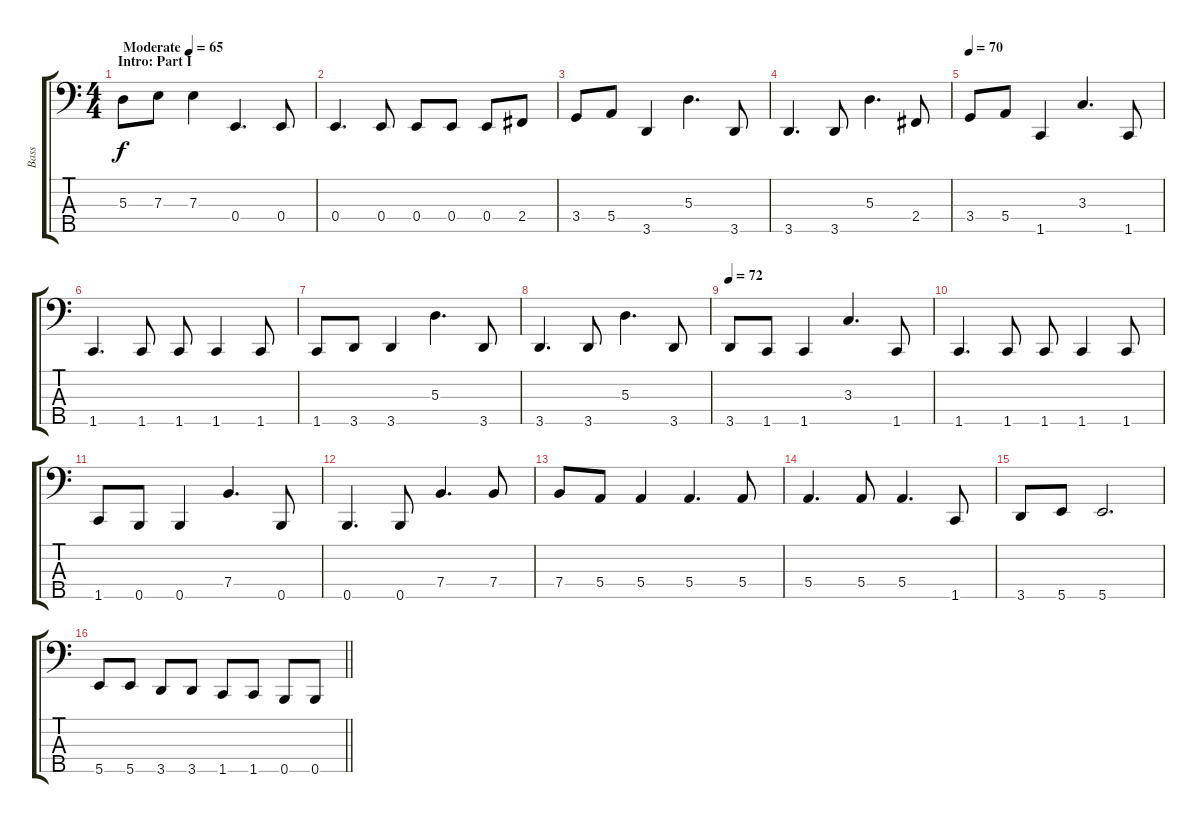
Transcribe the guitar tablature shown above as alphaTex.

\track ("Bass" "Bass") {instrument electricbasspick}
\staff {score tabs}
\tuning (G2 D2 A1 E1 B0) {hide}
\ts (4 4)
\section ("" "Intro: Part I")
\tempo (65 "Moderate")
\tempo 68
\tempo (65 "Moderate")
\clef f4
\ks c
5.3.8{dy f instrument electricbasspick} 7.3.8 7.3.4 0.4.4{d} 0.4.8 |
0.4.4{d} 0.4.8 0.4.8 0.4.8 0.4.8 2.4.8 |
3.4.8 5.4.8 3.5.4 5.3.4{d} 3.5.8 |
3.5.4{d} 3.5.8 5.3.4{d} 2.4.8 |
\tempo 70
3.4.8 5.4.8 1.5.4 3.3.4{d} 1.5.8 |
1.5.4{d} 1.5.8 1.5.8 1.5.4 1.5.8 |
1.5.8 3.5.8 3.5.4 5.3.4{d} 3.5.8 |
3.5.4{d} 3.5.8 5.3.4{d} 3.5.8 |
\tempo 72
3.5.8 1.5.8 1.5.4 3.3.4{d} 1.5.8 |
1.5.4{d} 1.5.8 1.5.8 1.5.4 1.5.8 |
1.5.8 0.5.8 0.5.4 7.4.4{d} 0.5.8 |
0.5.4{d} 0.5.8 7.4.4{d} 7.4.8 |
7.4.8 5.4.8 5.4.4 5.4.4{d} 5.4.8 |
5.4.4{d} 5.4.8 5.4.4{d} 1.5.8 |
3.5.8 5.5.8 5.5.2{d} |
\barLineRight lightlight
5.5.8 5.5.8 3.5.8 3.5.8 1.5.8 1.5.8 0.5.8 0.5.8
